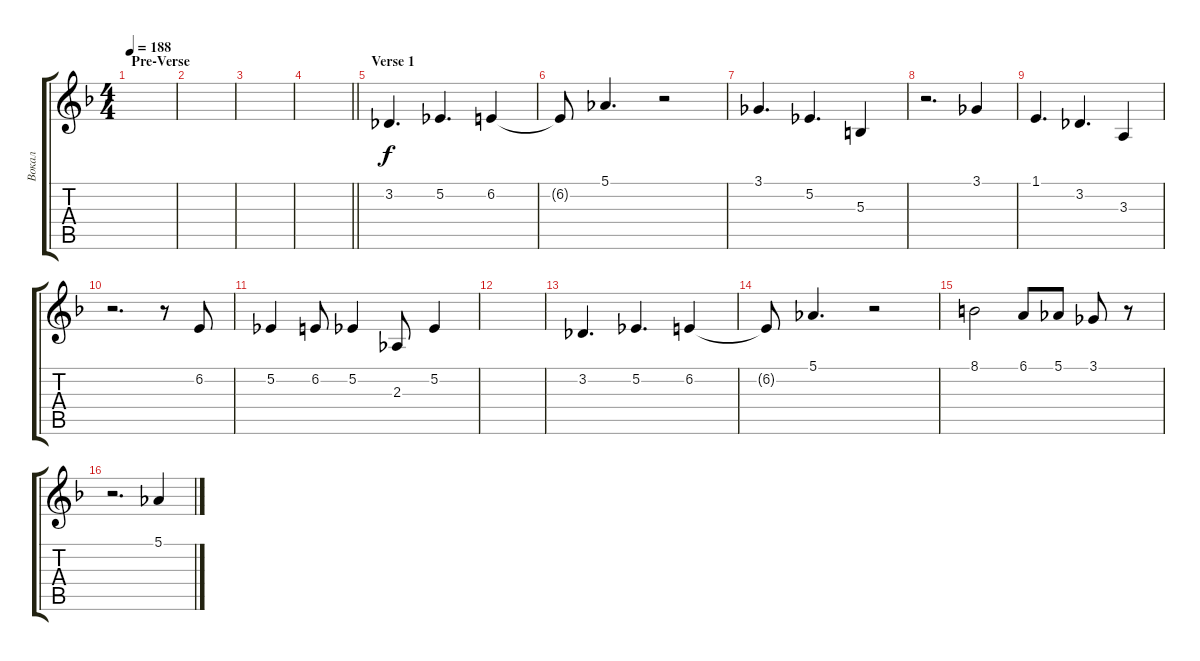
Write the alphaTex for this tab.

\track ("Вокал" "Вокал") {instrument trumpet}
\staff {score tabs}
\tuning (Eb4 Bb3 Gb3 Db3 Ab2 Eb2) {hide}
\ts (4 4)
\section ("" "Pre-Verse")
\tempo 188
\clef g2
\ks dminor
|
|
|
\barLineRight lightlight
|
\section ("" "Verse 1")
3.2.4{d} 5.2.4{d} 6.2.4 |
6.2{t}.8 5.1.4{d} r.2 |
3.1.4{d} 5.2.4{d} 5.3.4 |
r.2{d} 3.1.4 |
1.1.4{d} 3.2.4{d} 3.3.4 |
r.2{d} r.8 6.2.8 |
5.2.4 6.2.8 5.2.4 2.3.8 5.2.4 |
|
3.2.4{d} 5.2.4{d} 6.2.4 |
6.2{t}.8 5.1.4{d} r.2 |
8.1.2 6.1.8 5.1.8 3.1.8 r.8 |
r.2{d} 5.1.4
